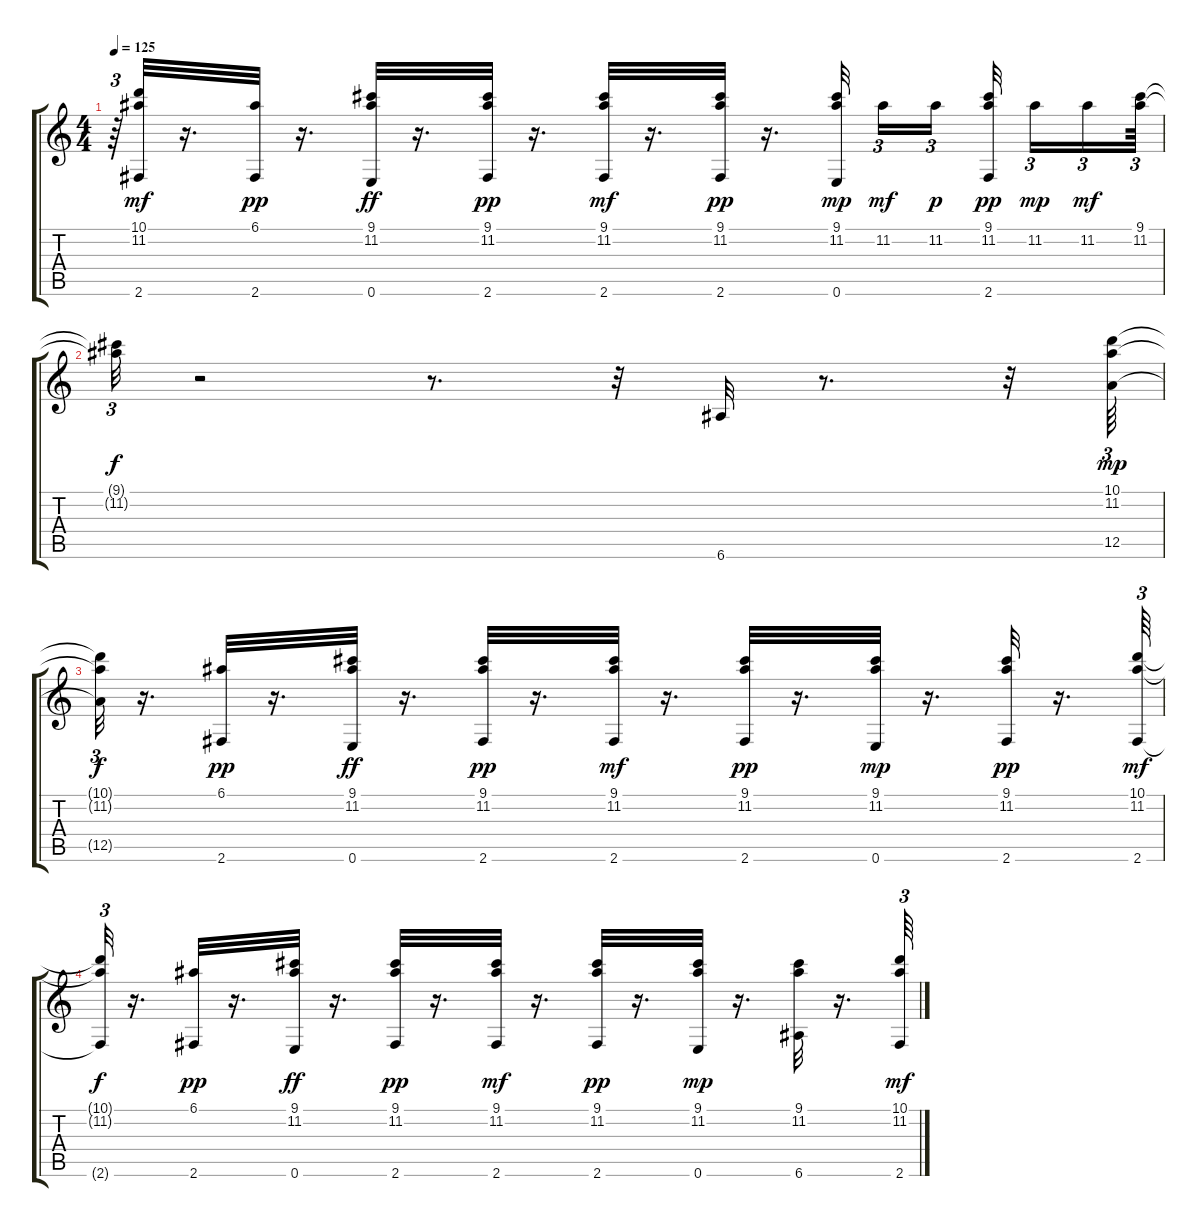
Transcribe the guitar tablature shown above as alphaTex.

\track "" {instrument acousticbass}
\staff {score tabs}
\tuning (E4 B3 G3 D3 A2 E2) {hide}
\ts (4 4)
\tempo 125
\clef g2
\ks c
r.64{tu (3 2) dy pp} (10.1 11.2 2.6).32{dy mf} r.16{d} (6.1 2.6).32{dy pp} r.16{d} (9.1 11.2 0.6).32{dy ff} r.16{d} (9.1 11.2 2.6).32{dy pp} r.16{d} (9.1 11.2 2.6).32{dy mf} r.16{d} (9.1 11.2 2.6).32{dy pp} r.16{d} (9.1 11.2 0.6).32{dy mp beam splitsecondary} 11.2.16{tu (3 2) dy mf} 11.2.16{tu (3 2) dy p beam splitsecondary} (9.1 11.2 2.6).32{dy pp beam splitsecondary} 11.2.16{tu (3 2) dy mp} 11.2.16{tu (3 2) dy mf} (9.1 11.2).64{tu (3 2)} |
(9.1{t} 11.2{t}).32{tu (3 2) dy f} r.2 r.8{d} r.32 6.6.32 r.8{d} r.32 (10.1 11.2 12.5).64{tu (3 2) dy mp} |
(10.1{t} 11.2{t} 12.5{t}).32{tu (3 2) dy f} r.16{d} (6.1 2.6).32{dy pp} r.16{d} (9.1 11.2 0.6).32{dy ff} r.16{d} (9.1 11.2 2.6).32{dy pp} r.16{d} (9.1 11.2 2.6).32{dy mf} r.16{d} (9.1 11.2 2.6).32{dy pp} r.16{d} (9.1 11.2 0.6).32{dy mp} r.16{d} (9.1 11.2 2.6).32{dy pp} r.16{d} (10.1 11.2 2.6).64{tu (3 2) dy mf} |
(10.1{t} 11.2{t} 2.6{t}).32{tu (3 2) dy f} r.16{d} (6.1 2.6).32{dy pp} r.16{d} (9.1 11.2 0.6).32{dy ff} r.16{d} (9.1 11.2 2.6).32{dy pp} r.16{d} (9.1 11.2 2.6).32{dy mf} r.16{d} (9.1 11.2 2.6).32{dy pp} r.16{d} (9.1 11.2 0.6).32{dy mp} r.16{d} (9.1 11.2 6.6).32 r.16{d} (10.1 11.2 2.6).64{tu (3 2) dy mf}
